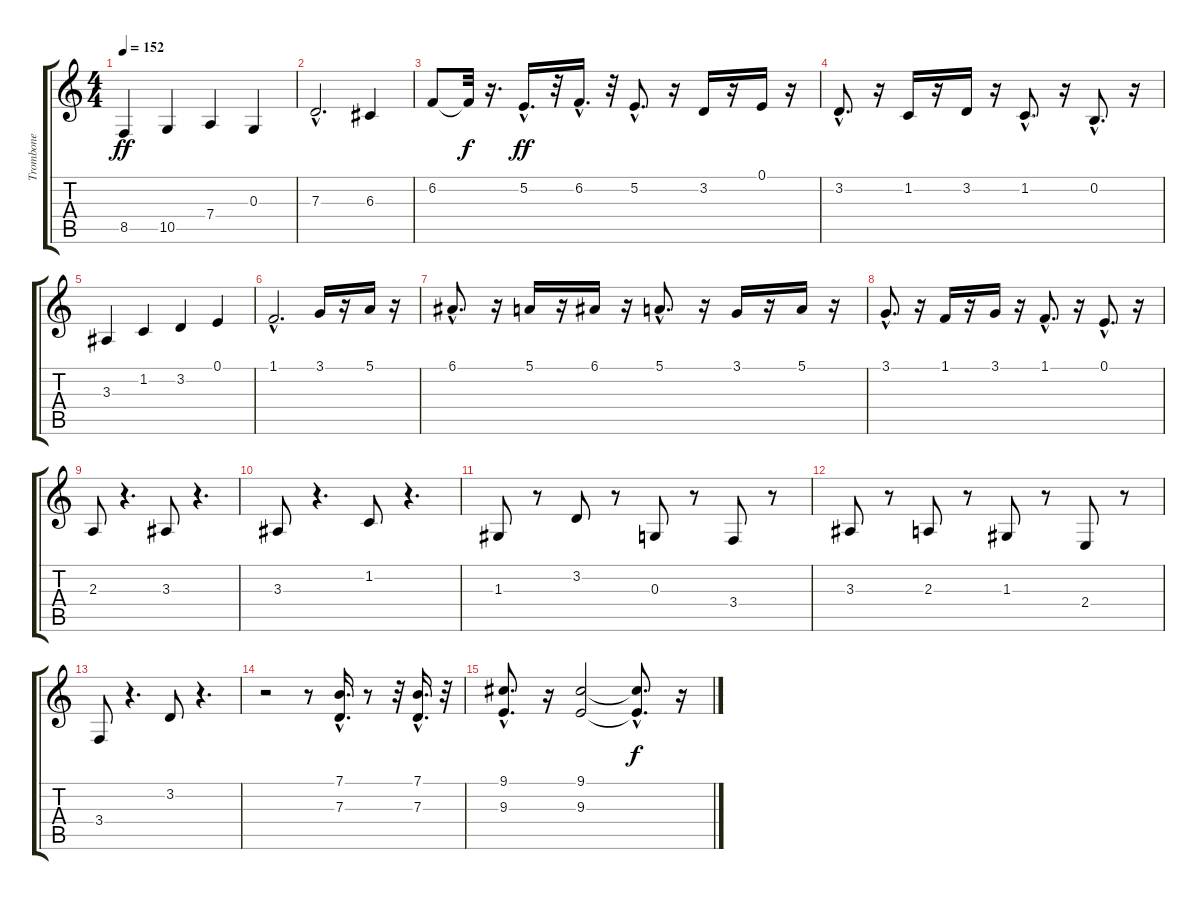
\track ("Trombone            " "Trombone  ") {instrument trombone}
\staff {score tabs}
\tuning (E4 B3 G3 D3 A2 E2) {hide}
\ts (4 4)
\tempo 152
\clef g2
\ks c
8.5.4{dy ff} 10.5.4 7.4.4 0.3.4 |
7.3{hac}.2{d} 6.3.4 |
6.2.8 6.2{t}.32{dy f} r.16{d} 5.2{hac}.16{d dy ff} r.32 6.2{hac}.16{d} r.32 5.2{hac}.8{d} r.16 3.2.16 r.16 0.1.16 r.16 |
3.2{hac}.8{d} r.16 1.2.16 r.16 3.2.16 r.16 1.2{hac}.8{d} r.16 0.2{hac}.8{d} r.16 |
3.3.4 1.2.4 3.2.4 0.1.4 |
1.1{hac}.2{d} 3.1.16 r.16 5.1.16 r.16 |
6.1{hac}.8{d} r.16 5.1.16 r.16 6.1.16 r.16 5.1{hac}.8{d} r.16 3.1.16 r.16 5.1.16 r.16 |
3.1{hac}.8{d} r.16 1.1.16 r.16 3.1.16 r.16 1.1{hac}.8{d} r.16 0.1{hac}.8{d} r.16 |
2.3.8 r.4{d} 3.3.8 r.4{d} |
3.3.8 r.4{d} 1.2.8 r.4{d} |
1.3.8 r.8 3.2.8 r.8 0.3.8 r.8 3.4.8 r.8 |
3.3.8 r.8 2.3.8 r.8 1.3.8 r.8 2.4.8 r.8 |
3.4.8 r.4{d} 3.2.8 r.4{d} |
r.2 r.8 (7.1{hac} 7.3{hac}).16{d} r.8 r.32 (7.1{hac} 7.3{hac}).16{d} r.32 |
(9.1{hac} 9.3{hac}).8{d} r.16 (9.1 9.3).2 (9.1{hac t} 9.3{hac t}).8{d dy f} r.16
